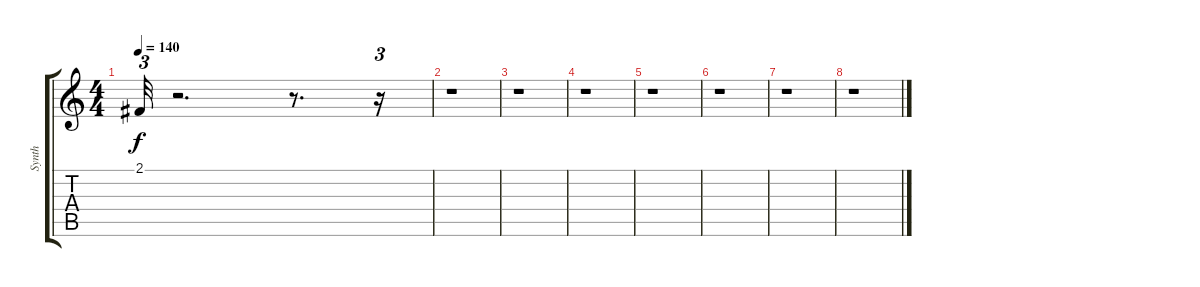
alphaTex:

\track ("Synth" "Synth") {instrument stringensemble1}
\staff {score tabs}
\tuning (E4 B3 G3 D3 A2 E2) {hide}
\ts (4 4)
\tempo 140
\clef g2
\ks c
2.1{t}.32{tu (3 2) dy f} r.2{d} r.8{d} r.16{tu (3 2)} |
r.1 |
r.1 |
r.1 |
r.1 |
r.1 |
r.1 |
r.1
